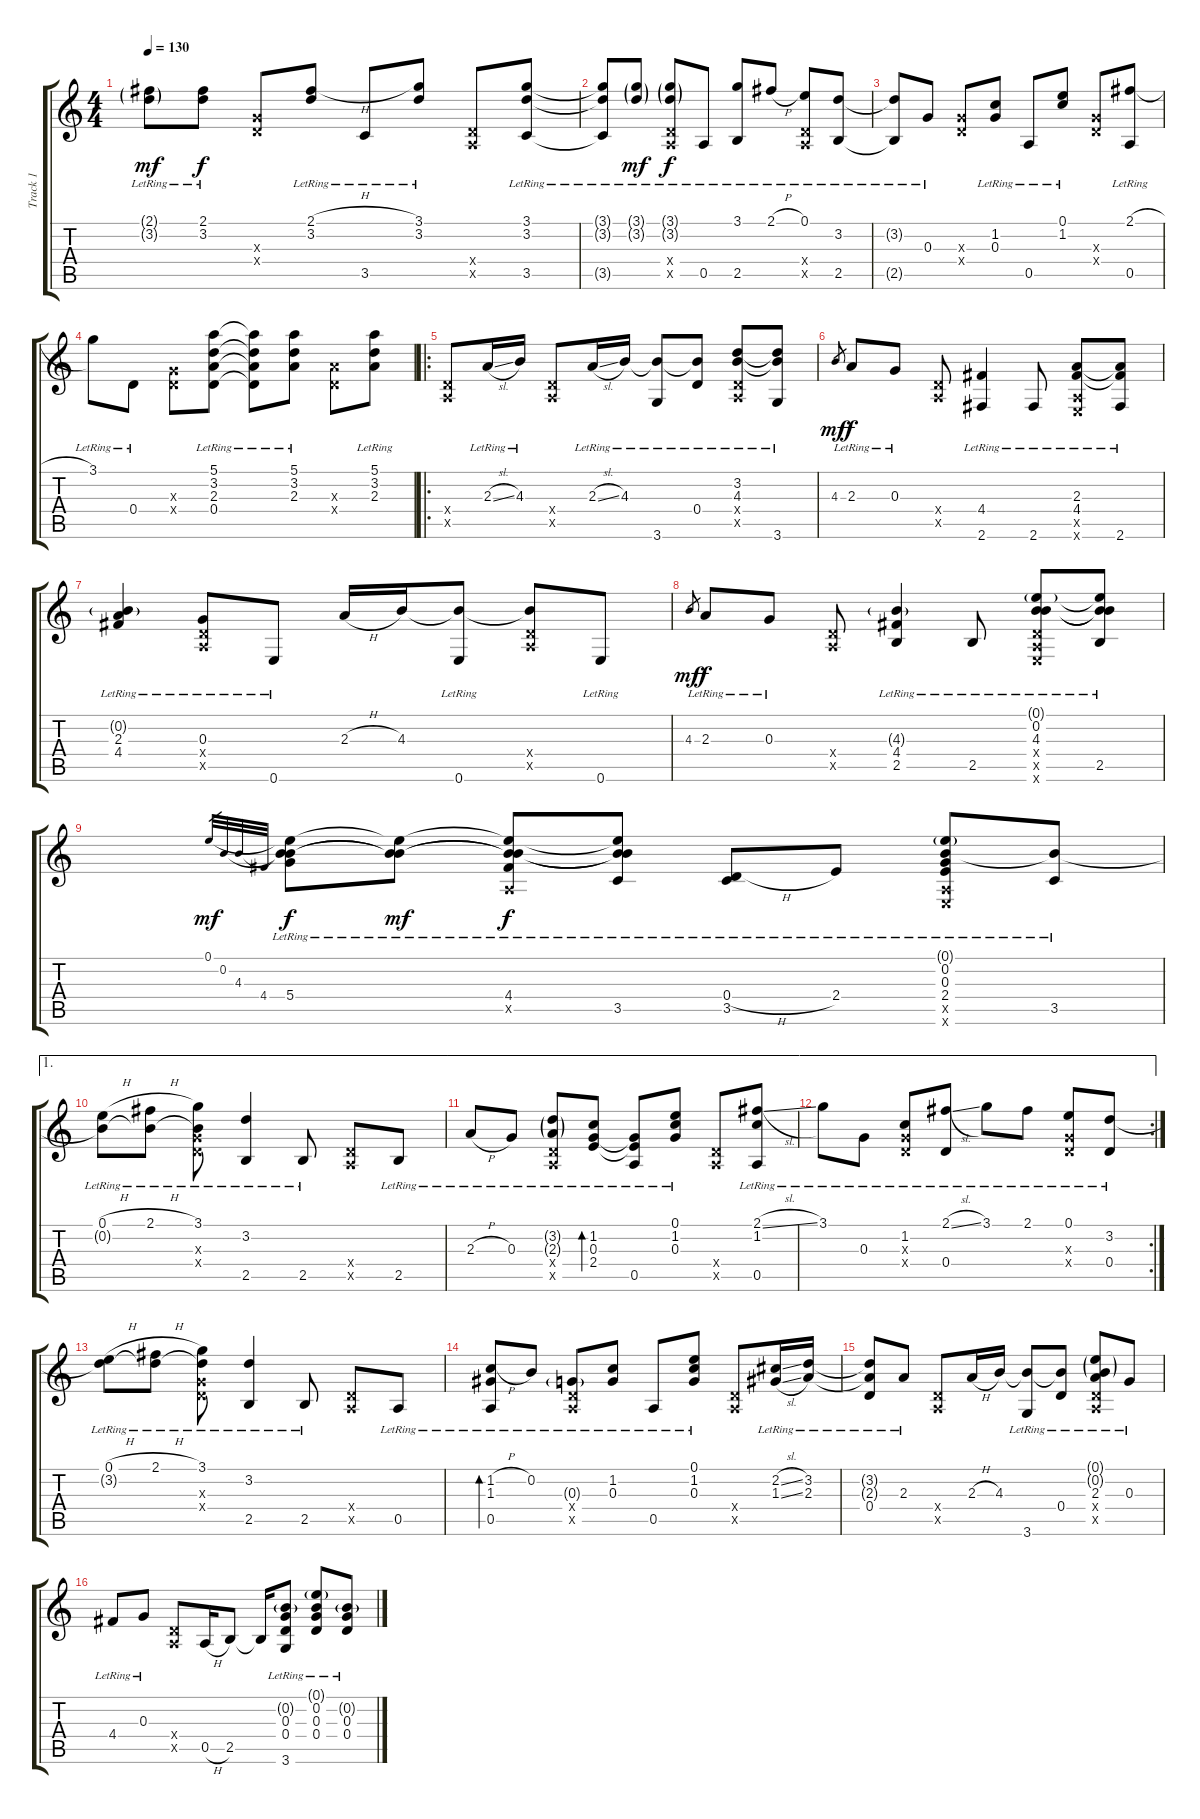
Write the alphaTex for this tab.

\track ("Track 1" "Track 1") {instrument acousticguitarsteel}
\staff {score tabs}
\tuning (E4 B3 G3 D3 A2 E2) {hide}
\ts (4 4)
\tempo 130
\clef g2
\ks c
(2.1{g lr} 3.2{g lr}).8{dy mf} (2.1{lr} 3.2{lr}).8{dy f} (0.3{x} 0.4{x}).8 (2.1{h lr} 3.2{lr}).8 3.5{lr}.8 (3.1{lr} 3.2{lr}).8 (0.4{x} 0.5{x}).8 (3.1{lr} 3.2{lr} 3.5{lr}).8 |
(3.1{lr t} 3.2{lr t} 3.5{lr t}).8 (3.1{g lr} 3.2{g lr}).8{dy mf} (3.1{g lr} 3.2{g lr} 0.4{x} 0.5{x}).8{dy f} 0.5{lr}.8 (3.1{lr} 2.5{lr}).8 2.1{h lr}.8 (0.1{lr} 0.4{x} 0.5{x}).8 (3.2{lr} 2.5{lr}).8 |
(3.2{lr t} 2.5{lr t}).8 0.3{lr}.8 (0.3{x} 0.4{x}).8 (1.2{lr} 0.3{lr}).8 0.5{lr}.8 (0.1{lr} 1.2{lr}).8 (0.3{x} 0.4{x}).8 (2.1{h lr} 0.5{lr}).8 |
3.1{lr}.8 0.4{lr}.8 (0.3{x} 0.4{x}).8 (5.1{lr} 3.2{lr} 2.3{lr} 0.4{lr}).8 (5.1{lr t} 3.2{lr t} 2.3{lr t} 0.4{lr t}).8 (5.1{lr} 3.2{lr} 2.3{lr}).8 (2.3{x} 0.4{x}).8 (5.1{lr} 3.2{lr} 2.3{lr}).8 |
\ro
(0.4{x} 0.5{x}).8 2.3{sl lr}.16 4.3{lr}.16 (0.4{x} 0.5{x}).8 2.3{sl lr}.16 4.3{lr}.16 (4.3{lr t} 3.6{lr}).8 (4.3{lr t} 0.4{lr}).8 (3.2{lr} 4.3{lr} 0.4{x} 0.5{x}).8 (3.2{lr t} 4.3{lr t} 3.6{lr}).8 |
4.3.8{gr dy mf} 2.3{lr}.8{dy f} 0.3{lr}.8 (0.4{x} 0.5{x}).8 (4.4{lr} 2.6{lr}).4 2.6{lr}.8 (2.3{lr} 4.4{lr} 0.5{x} 0.6{x}).8 (2.3{lr t} 4.4{lr t} 2.6{lr}).8 |
(0.2{g lr} 2.3{lr} 4.4{lr}).4 (0.3{lr} 0.4{x} 0.5{x}).8 0.6{lr}.8 2.3{h}.16 4.3.16 (4.3{t} 0.6{lr}).8 (4.3{t} 0.4{x} 0.5{x}).8 0.6{lr}.8 |
4.3.8{gr dy mf} 2.3{lr}.8{dy f} 0.3{lr}.8 (0.4{x} 0.5{x}).8 (4.3{g lr} 4.4{lr} 2.5{lr}).4 2.5{lr}.8 (0.1{g lr} 0.2{lr} 4.3{lr} 0.4{x} 0.5{x} 0.6{x}).8 (0.1{lr t} 0.2{lr t} 4.3{lr t} 2.5{lr}).8 |
0.1.32{gr dy mf} 0.2.32{gr} 4.3.32{gr} 4.4.32{gr} (0.1{lr t} 0.2{lr t} 4.3{lr t} 5.4{lr}).8{dy f} (0.1{lr t} 0.2{lr t} 4.3{lr t}).8{dy mf} (0.1{lr t} 0.2{lr t} 4.3{lr t} 4.4{lr} 0.5{x}).8{dy f} (0.1{lr t} 0.2{lr t} 4.3{lr t} 3.5{lr}).8 (0.4{h lr} 3.5{lr}).8 2.4{lr}.8 (0.1{g lr} 0.2{lr} 0.3{lr} 2.4{lr} 0.5{x} 0.6{x}).8 (0.2{lr t} 3.5{lr}).8 |
\ae 1
(0.1{h lr} 0.2{lr t}).8 (2.1{h lr} 0.2{lr t}).8 (3.1{lr} 0.2{lr t} 0.3{x} 0.4{x}).8 (3.2{lr} 2.5{lr}).4 2.5{lr}.8 (0.4{x} 0.5{x}).8 2.5{lr}.8 |
\ae 1
2.3{h lr}.8 0.3{lr}.8 (3.2{g lr} 2.3{g lr} 0.4{x} 0.5{x}).8 (1.2{lr} 0.3{lr} 2.4{lr}).8{bd 120} (0.3{lr t} 2.4{lr t} 0.5{lr}).8 (0.1{lr} 1.2{lr} 0.3{lr}).8 (0.4{x} 0.5{x}).8 (2.1{sl lr} 1.2{lr} 0.5{lr}).8 |
\ae 1
\rc 2
3.1{lr}.8 0.3{lr}.8 (1.2{lr} 0.3{x} 0.4{x}).8 (2.1{sl lr} 0.4{lr}).8 3.1{lr}.8 2.1{lr}.8 (0.1{lr} 0.3{x} 0.4{x}).8 (3.2{lr} 0.4{lr}).8 |
(0.1{h lr} 3.2{lr t}).8 (2.1{h lr} 3.2{lr t}).8 (3.1{lr} 3.2{lr t} 0.3{x} 0.4{x}).8 (3.2{lr} 2.5{lr}).4 2.5{lr}.8 (0.4{x} 0.5{x}).8 0.5{lr}.8 |
(1.2{h lr} 1.3{lr} 0.5{lr}).8{bd 480} 0.2{lr}.8 (0.3{g lr} 0.4{x} 0.5{x}).8 (1.2{lr} 0.3{lr}).8 0.5{lr}.8 (0.1{lr} 1.2{lr} 0.3{lr}).8 (0.4{x} 0.5{x}).8 (2.2{sl lr} 1.3{sl lr}).16 (3.2{lr} 2.3{lr}).16 |
(3.2{lr t} 2.3{lr t} 0.4{lr}).8 2.3{lr}.8 (0.4{x} 0.5{x}).8 2.3{h}.16 4.3.16 (4.3{t} 3.6{lr}).8 (4.3{t} 0.4{lr}).8 (0.1{g lr} 0.2{g lr} 2.3{lr} 0.4{x} 0.5{x}).8 0.3{lr}.8 |
4.4{lr}.8 0.3{lr}.8 (0.4{x} 0.5{x}).8 0.5{h}.16 2.5.8 2.5{t}.16 (0.2{g lr} 0.3{lr} 0.4{lr} 3.6{lr}).8 (0.1{g lr} 0.2{lr} 0.3{lr} 0.4{lr}).8 (0.2{g lr} 0.3{lr} 0.4{lr}).8
